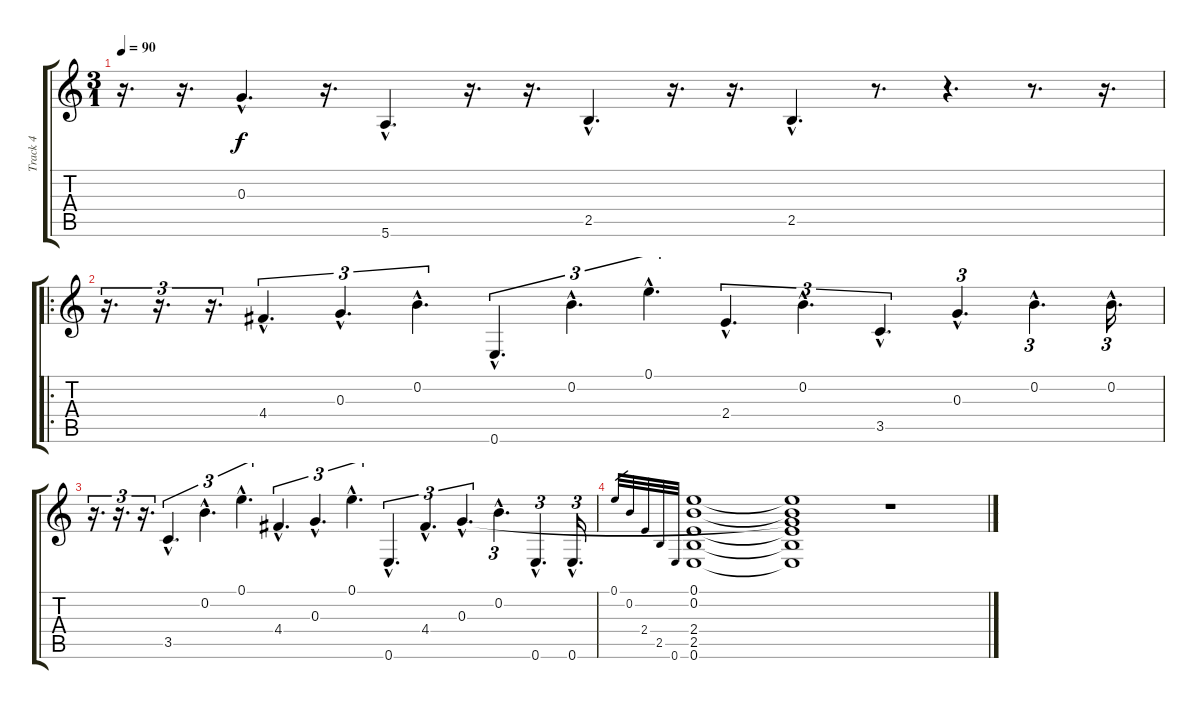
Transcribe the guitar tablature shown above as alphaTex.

\track ("Track 4" "Track 4") {instrument acousticguitarnylon}
\staff {score tabs}
\tuning (E4 B3 G3 D3 A2 E2) {hide}
\ts (3 1)
\tempo 90
\clef g2
\ks c
r.16{d dy f} r.16{d} 0.3{hac}.4{d} r.16{d} 5.6{hac}.4{d} r.16{d} r.16{d} 2.5{hac}.4{d} r.16{d} r.16{d} 2.5{hac}.4{d} r.8{d} r.4{d} r.8{d} r.16{d} |
\ro
r.16{d tu (3 2)} r.16{d tu (3 2)} r.16{d tu (3 2)} 4.4{hac}.4{d tu (3 2)} 0.3{hac}.4{d tu (3 2)} 0.2{hac}.4{d tu (3 2)} 0.6{hac}.4{d tu (3 2)} 0.2{hac}.4{d tu (3 2)} 0.1{hac}.4{d tu (3 2)} 2.4{hac}.4{d tu (3 2)} 0.2{hac}.4{d tu (3 2)} 3.5{hac}.4{d tu (3 2)} 0.3{hac}.4{d tu (3 2)} 0.2{hac}.4{d tu (3 2)} 0.2{hac}.16{d tu (3 2)} |
r.16{d tu (3 2)} r.16{d tu (3 2)} r.16{d tu (3 2)} 3.5{hac}.4{d tu (3 2)} 0.2{hac}.4{d tu (3 2)} 0.1{hac}.4{d tu (3 2)} 4.4{hac}.4{d tu (3 2)} 0.3{hac}.4{d tu (3 2)} 0.1{hac}.4{d tu (3 2)} 0.6{hac}.4{d tu (3 2)} 4.4{hac}.4{d tu (3 2)} 0.3{hac}.4{d tu (3 2)} 0.2{hac}.4{d tu (3 2)} 0.6{hac}.4{d tu (3 2)} 0.6{hac}.16{d tu (3 2)} |
0.1.32{gr} 0.2.32{gr} 2.4.32{gr} 2.5.32{gr} 0.6.32{gr} (0.1 0.2 2.4 2.5 0.6).1 (0.1{t} 0.2{t} 0.3{t} 2.4{t} 2.5{t} 0.6{t}).1 r.1
